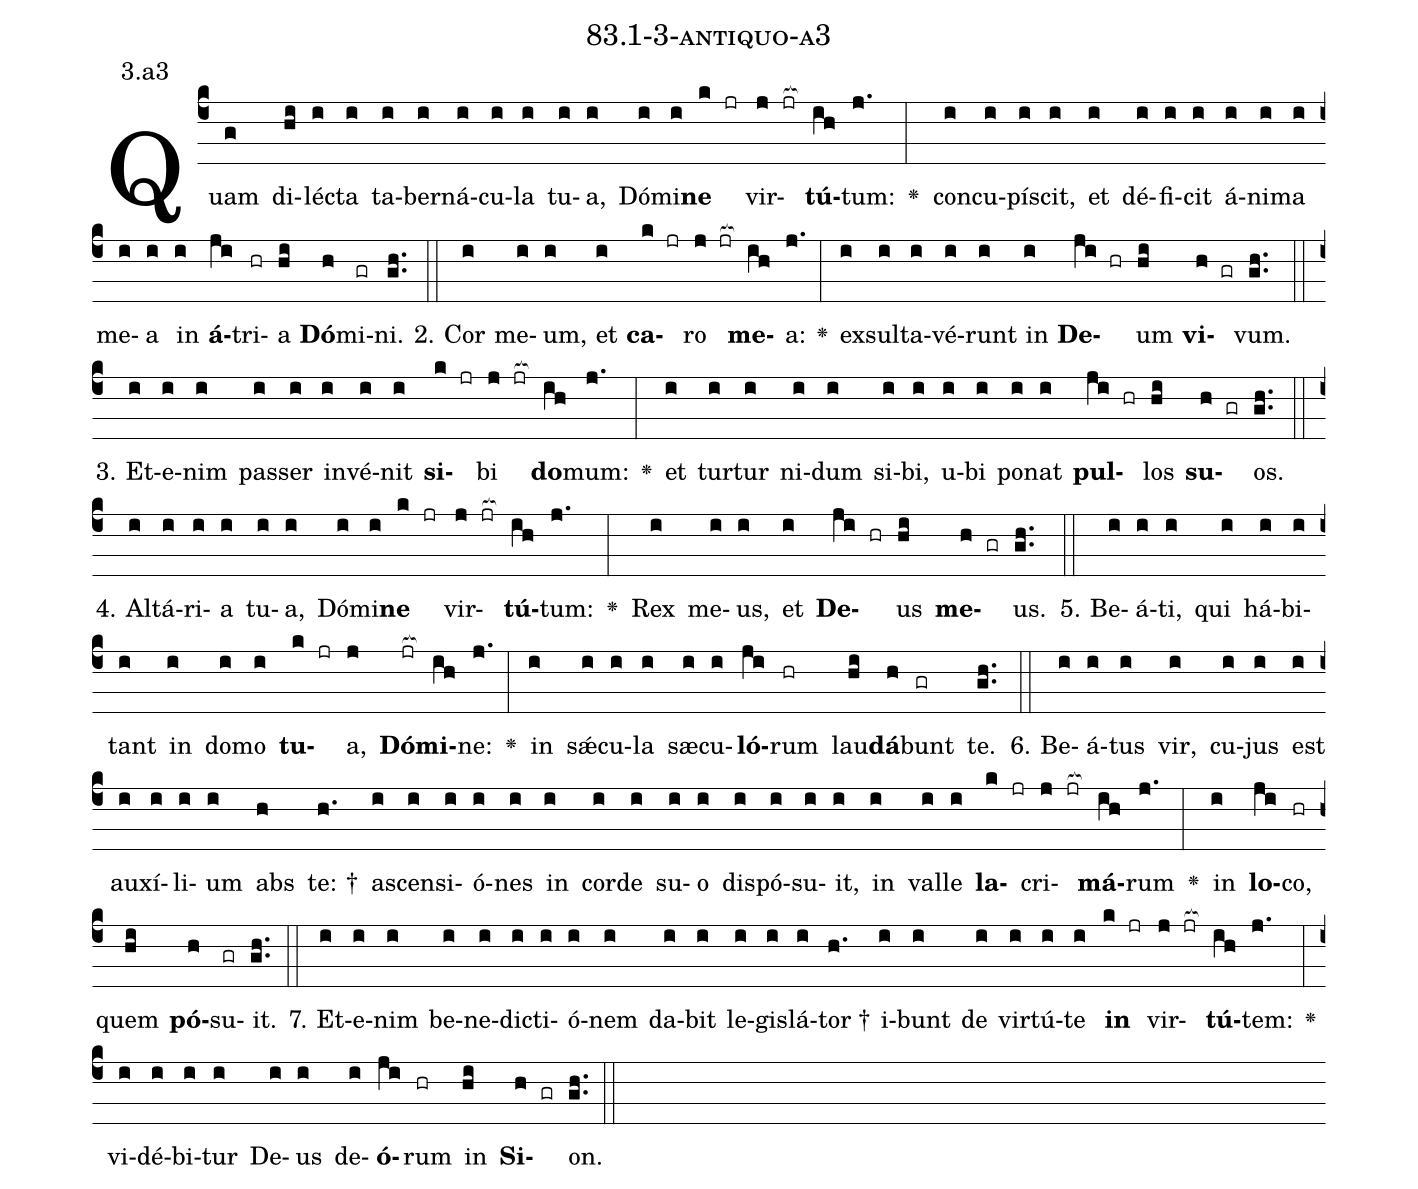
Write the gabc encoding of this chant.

name: 83.1-3-antiquo-a3;
annotation: 3.a3;
%%
(c4)Quam(g) di(hi)léc(i)ta(i) ta(i)ber(i)ná(i)cu(i)la(i) tu(i)a,(i) Dó(i)mi(i)<b>ne</b>(k jr) vir(j jr[ocb:1{])<b>tú</b>(ih[ocb:0}])tum:(j.) <v>\greheightstar</v>(:) con(i)cu(i)pí(i)scit,(i) et(i) dé(i)fi(i)cit(i) á(i)ni(i)ma(i) me(i)a(i) in(i) <b>á</b>(ji)tri(hr)a(hi) <b>Dó</b>(h)mi(gr)ni.(gh..) (::)
2. Cor(i) me(i)um,(i) et(i) <b>ca</b>(k jr)ro(j jr[ocb:1{]) <b>me</b>(ih[ocb:0}])a:(j.) <v>\greheightstar</v>(:) ex(i)sul(i)ta(i)vé(i)runt(i) in(i) <b>De</b>(ji hr)um(hi) <b>vi</b>(h gr)vum.(gh..) (::)
3. Et(i)e(i)nim(i) pas(i)ser(i) in(i)vé(i)nit(i) <b>si</b>(k jr)bi(j jr[ocb:1{]) <b>do</b>(ih[ocb:0}])mum:(j.) <v>\greheightstar</v>(:) et(i) tur(i)tur(i) ni(i)dum(i) si(i)bi,(i) u(i)bi(i) po(i)nat(i) <b>pul</b>(ji hr)los(hi) <b>su</b>(h gr)os.(gh..) (::)
4. Al(i)tá(i)ri(i)a(i) tu(i)a,(i) Dó(i)mi(i)<b>ne</b>(k jr) vir(j jr[ocb:1{])<b>tú</b>(ih[ocb:0}])tum:(j.) <v>\greheightstar</v>(:) Rex(i) me(i)us,(i) et(i) <b>De</b>(ji hr)us(hi) <b>me</b>(h gr)us.(gh..) (::)
5. Be(i)á(i)ti,(i) qui(i) há(i)bi(i)tant(i) in(i) do(i)mo(i) <b>tu</b>(k jr)a,(j) <b>Dó</b>(jr[ocb:1{])<b>mi</b>(ih[ocb:0}])ne:(j.) <v>\greheightstar</v>(:) in(i) sǽ(i)cu(i)la(i) sæ(i)cu(i)<b>ló</b>(ji)rum(hr) lau(hi)<b>dá</b>(h)bunt(gr) te.(gh..) (::)
6. Be(i)á(i)tus(i) vir,(i) cu(i)jus(i) est(i) au(i)xí(i)li(i)um(i) abs(h) te: †(h.) a(i)scen(i)si(i)ó(i)nes(i) in(i) cor(i)de(i) su(i)o(i) dis(i)pó(i)su(i)it,(i) in(i) val(i)le(i) <b>la</b>(k jr)cri(j jr[ocb:1{])<b>má</b>(ih[ocb:0}])rum(j.) <v>\greheightstar</v>(:) in(i) <b>lo</b>(ji)co,(hr) quem(hi) <b>pó</b>(h)su(gr)it.(gh..) (::)
7. Et(i)e(i)nim(i) be(i)ne(i)dic(i)ti(i)ó(i)nem(i) da(i)bit(i) le(i)gis(i)lá(i)tor †(h.) i(i)bunt(i) de(i) vir(i)tú(i)te(i) <b>in</b>(k jr) vir(j jr[ocb:1{])<b>tú</b>(ih[ocb:0}])tem:(j.) <v>\greheightstar</v>(:) vi(i)dé(i)bi(i)tur(i) De(i)us(i) de(i)<b>ó</b>(ji)rum(hr) in(hi) <b>Si</b>(h gr)on.(gh..) (::)
